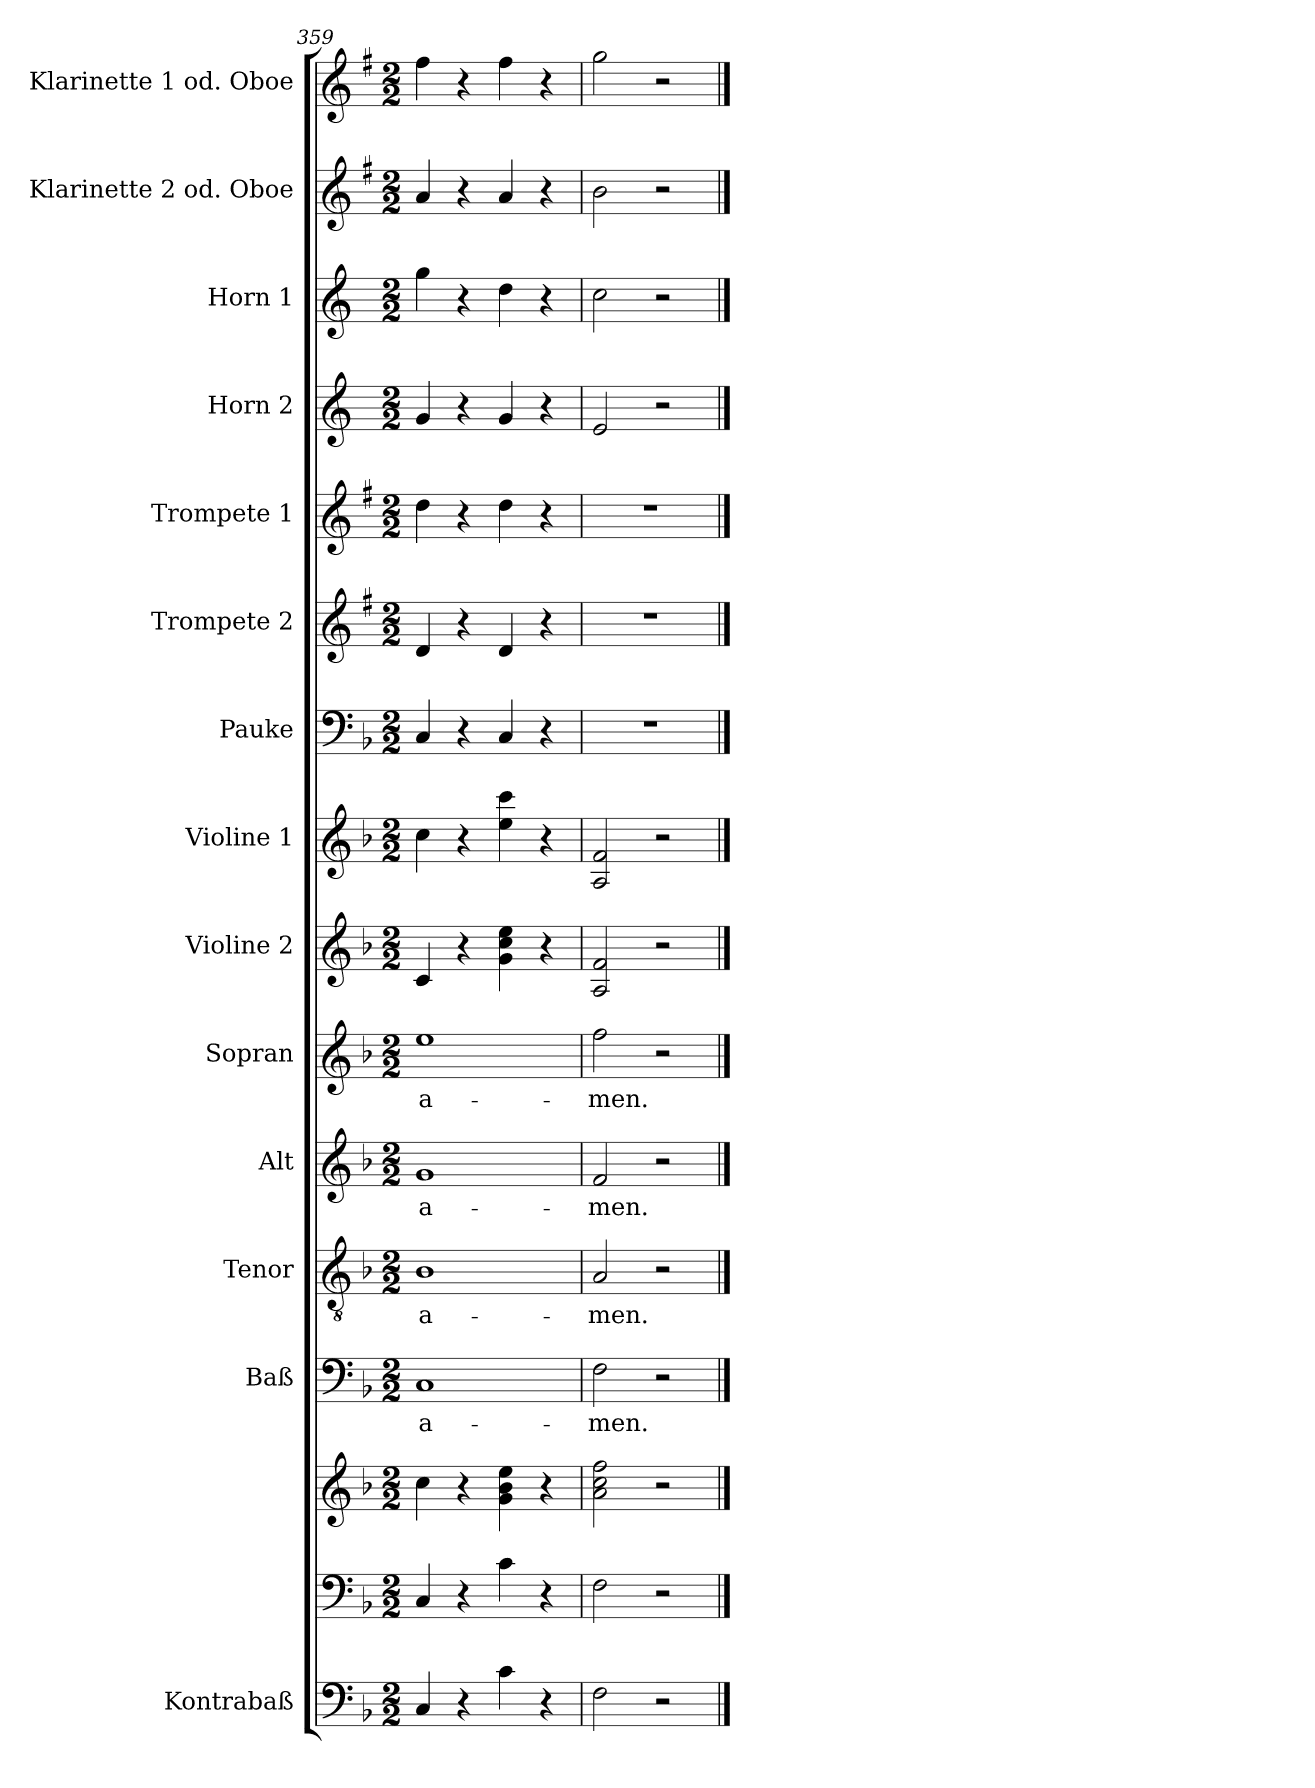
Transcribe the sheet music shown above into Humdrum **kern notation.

**kern	**kern	**kern	**kern	**text	**kern	**text	**kern	**text	**kern	**text	**kern	**kern	**kern	**kern	**kern	**kern	**kern	**kern	**kern
*part15	*part14	*part14	*part13	*part13	*part12	*part12	*part11	*part11	*part10	*part10	*part9	*part8	*part7	*part6	*part5	*part4	*part3	*part2	*part1
*staff16	*staff15	*staff14	*staff13	*staff13	*staff12	*staff12	*staff11	*staff11	*staff10	*staff10	*staff9	*staff8	*staff7	*staff6	*staff5	*staff4	*staff3	*staff2	*staff1
*I"Kontrabaß	*	*	*I"Baß	*	*I"Tenor	*	*I"Alt	*	*I"Sopran	*	*I"Violine 2	*I"Violine 1	*I"Pauke	*I"Trompete 2	*I"Trompete 1	*I"Horn 2	*I"Horn 1	*I"Klarinette 2 od. Oboe	*I"Klarinette 1 od. Oboe
*	*	*	*	*	*	*	*	*	*	*	*	*	*	*I'Tpt	*I'Tpt	*I'Hn	*I'Hn	*	*
*clefF4	*clefF4	*clefG2	*clefF4	*	*clefGv2	*	*clefG2	*	*clefG2	*	*clefG2	*clefG2	*clefF4	*clefG2	*clefG2	*clefG2	*clefG2	*clefG2	*clefG2
*ITrd7c12	*	*	*	*	*	*	*	*	*	*	*	*	*	*ITrd1c2	*ITrd1c2	*ITrd4c7	*ITrd4c7	*ITrd1c2	*ITrd1c2
*k[b-]	*k[b-]	*k[b-]	*k[b-]	*	*k[b-]	*	*k[b-]	*	*k[b-]	*	*k[b-]	*k[b-]	*k[b-]	*k[b-]	*k[b-]	*k[b-]	*k[b-]	*k[b-]	*k[b-]
*F:	*F:	*F:	*F:	*	*F:	*	*F:	*	*F:	*	*F:	*F:	*F:	*F:	*F:	*F:	*F:	*F:	*F:
*M2/2	*M2/2	*M2/2	*M2/2	*	*M2/2	*	*M2/2	*	*M2/2	*	*M2/2	*M2/2	*M2/2	*M2/2	*M2/2	*M2/2	*M2/2	*M2/2	*M2/2
=359	=359	=359	=359	=359	=359	=359	=359	=359	=359	=359	=359	=359	=359	=359	=359	=359	=359	=359	=359
!	!	!	!	!LO:LY:b	!	!LO:LY:b	!	!LO:LY:b	!	!LO:LY:b	!	!	!	!	!	!	!	!	!
4CC/	4C/	4cc\	1C	a-	1B-	a-	1g	a-	1ee	a-	4c/	4cc\	4C/	4c/	4cc\	4c/	4cc\	4g/	4ee\
4r	4r	4r	.	.	.	.	.	.	.	.	4r	4r	4r	4r	4r	4r	4r	4r	4r
4C\	4c\	4g\ 4b-\ 4ee\	.	.	.	.	.	.	.	.	4g\ 4cc\ 4ee\	4ee\ 4ccc\	4C/	4c/	4cc\	4c/	4g\	4g/	4ee\
4r	4r	4r	.	.	.	.	.	.	.	.	4r	4r	4r	4r	4r	4r	4r	4r	4r
=360	=360	=360	=360	=360	=360	=360	=360	=360	=360	=360	=360	=360	=360	=360	=360	=360	=360	=360	=360
!	!	!	!	!LO:LY:b	!	!LO:LY:b	!	!LO:LY:b	!	!LO:LY:b	!	!	!	!	!	!	!	!	!
2FF\	2F\	2a\ 2cc\ 2ff\	2F\	-men.	2A/	-men.	2f/	-men.	2ff\	-men.	2A/ 2f/	2A/ 2f/	1r	1r	1r	2A/	2f\	2a\	2ff\
2r	2r	2r	2r	.	2r	.	2r	.	2r	.	2r	2r	.	.	.	2r	2r	2r	2r
==	==	==	==	==	==	==	==	==	==	==	==	==	==	==	==	==	==	==	==
*-	*-	*-	*-	*-	*-	*-	*-	*-	*-	*-	*-	*-	*-	*-	*-	*-	*-	*-	*-
